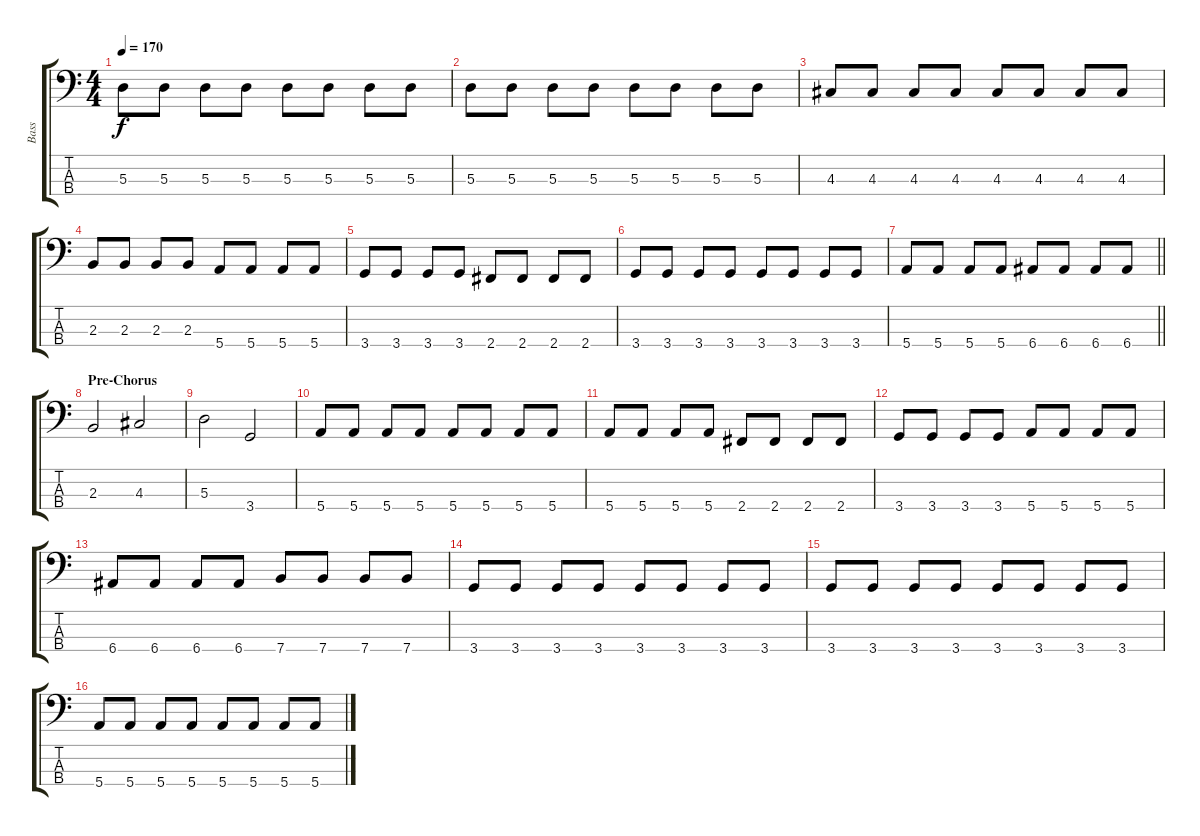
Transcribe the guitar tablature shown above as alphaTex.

\track ("Bass" "Bass") {instrument electricbassfinger}
\staff {score tabs}
\tuning (G2 D2 A1 E1) {hide}
\ts (4 4)
\tempo 170
\clef f4
\ks c
5.3.8{dy f} 5.3.8 5.3.8 5.3.8 5.3.8 5.3.8 5.3.8 5.3.8 |
5.3.8 5.3.8 5.3.8 5.3.8 5.3.8 5.3.8 5.3.8 5.3.8 |
4.3.8 4.3.8 4.3.8 4.3.8 4.3.8 4.3.8 4.3.8 4.3.8 |
2.3.8 2.3.8 2.3.8 2.3.8 5.4.8 5.4.8 5.4.8 5.4.8 |
3.4.8 3.4.8 3.4.8 3.4.8 2.4.8 2.4.8 2.4.8 2.4.8 |
3.4.8 3.4.8 3.4.8 3.4.8 3.4.8 3.4.8 3.4.8 3.4.8 |
\barLineRight lightlight
5.4.8 5.4.8 5.4.8 5.4.8 6.4.8 6.4.8 6.4.8 6.4.8 |
\section ("" "Pre-Chorus")
2.3.2 4.3.2 |
5.3.2 3.4.2 |
5.4.8 5.4.8 5.4.8 5.4.8 5.4.8 5.4.8 5.4.8 5.4.8 |
5.4.8 5.4.8 5.4.8 5.4.8 2.4.8 2.4.8 2.4.8 2.4.8 |
3.4.8 3.4.8 3.4.8 3.4.8 5.4.8 5.4.8 5.4.8 5.4.8 |
6.4.8 6.4.8 6.4.8 6.4.8 7.4.8 7.4.8 7.4.8 7.4.8 |
3.4.8 3.4.8 3.4.8 3.4.8 3.4.8 3.4.8 3.4.8 3.4.8 |
3.4.8 3.4.8 3.4.8 3.4.8 3.4.8 3.4.8 3.4.8 3.4.8 |
5.4.8 5.4.8 5.4.8 5.4.8 5.4.8 5.4.8 5.4.8 5.4.8
